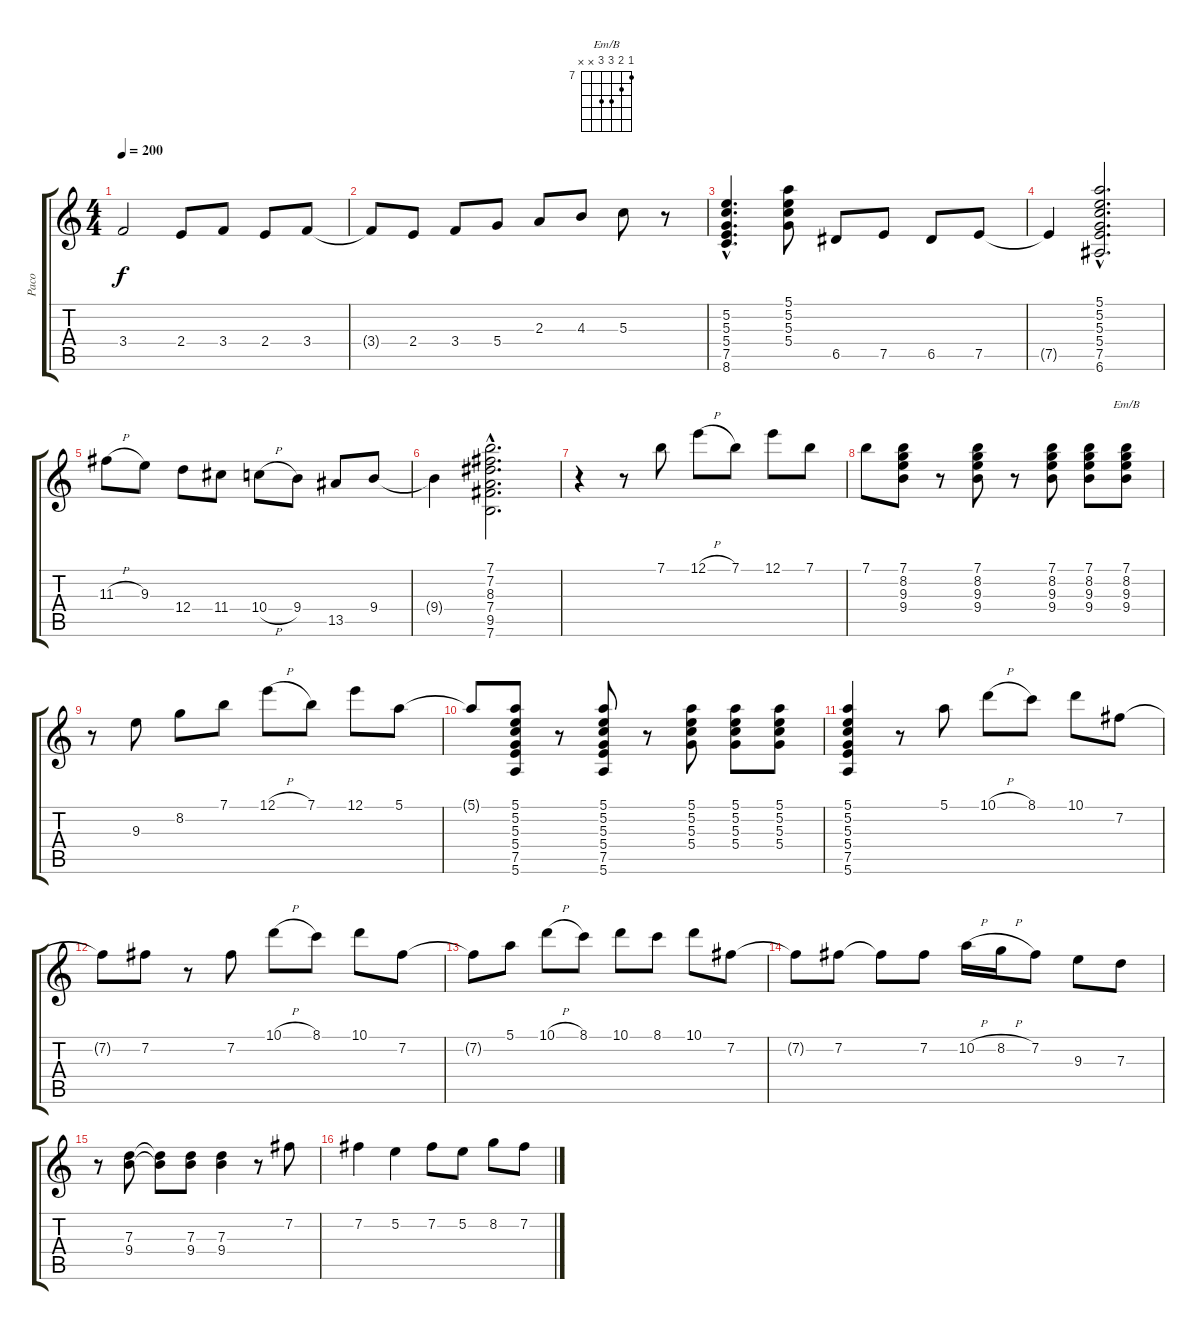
\track ("Paco" "Paco") {instrument acousticguitarnylon}
\staff {score tabs}
\tuning (E4 B3 G3 D3 A2 E2) {hide}
\chord ("Em/B" 7 8 9 9 x x) {firstfret 7}
\ts (4 4)
\tempo 200
\clef g2
\ks c
3.4.2{dy f} 2.4.8 3.4.8 2.4.8 3.4.8 |
3.4{t}.8 2.4.8 3.4.8 5.4.8 2.3.8 4.3.8 5.3.8 r.8 |
(5.2{hac} 5.3{hac} 5.4{hac} 7.5{hac} 8.6{hac}).4{d} (5.1 5.2 5.3 5.4).8 6.5.8 7.5.8 6.5.8 7.5.8 |
7.5{t}.4 (5.1{hac} 5.2{hac} 5.3{hac} 5.4{hac} 7.5{hac} 6.6{hac}).2{d} |
11.3{h}.8 9.3.8 12.4.8 11.4.8 10.4{h}.8 9.4.8 13.5.8 9.4.8 |
9.4{t}.4 (7.1{hac} 7.2{hac} 8.3{hac} 7.4{hac} 9.5{hac} 7.6{hac}).2{d} |
r.4 r.8 7.1.8 12.1{h}.8 7.1.8 12.1.8 7.1.8 |
7.1.8 (7.1 8.2 9.3 9.4).8 r.8 (7.1 8.2 9.3 9.4).8 r.8 (7.1 8.2 9.3 9.4).8 (7.1 8.2 9.3 9.4).8 (7.1 8.2 9.3 9.4).8{ch "Em/B"} |
r.8 9.3.8 8.2.8 7.1.8 12.1{h}.8 7.1.8 12.1.8 5.1.8 |
5.1{t}.8 (5.1 5.2 5.3 5.4 7.5 5.6).8 r.8 (5.1 5.2 5.3 5.4 7.5 5.6).8 r.8 (5.1 5.2 5.3 5.4).8 (5.1 5.2 5.3 5.4).8 (5.1 5.2 5.3 5.4).8 |
(5.1 5.2 5.3 5.4 7.5 5.6).4 r.8 5.1.8 10.1{h}.8 8.1.8 10.1.8 7.2.8 |
7.2{t}.8 7.2.8 r.8 7.2.8 10.1{h}.8 8.1.8 10.1.8 7.2.8 |
7.2{t}.8 5.1.8 10.1{h}.8 8.1.8 10.1.8 8.1.8 10.1.8 7.2.8 |
7.2{t}.8 7.2.8 7.2{t}.8 7.2.8 10.2{h}.16 8.2{h}.16 7.2.8 9.3.8 7.3.8 |
r.8 (7.3 9.4).8 (7.3{t} 9.4{t}).8 (7.3 9.4).8 (7.3 9.4).4 r.8 7.2.8 |
7.2.4 5.2.4 7.2.8 5.2.8 8.2.8 7.2.8
